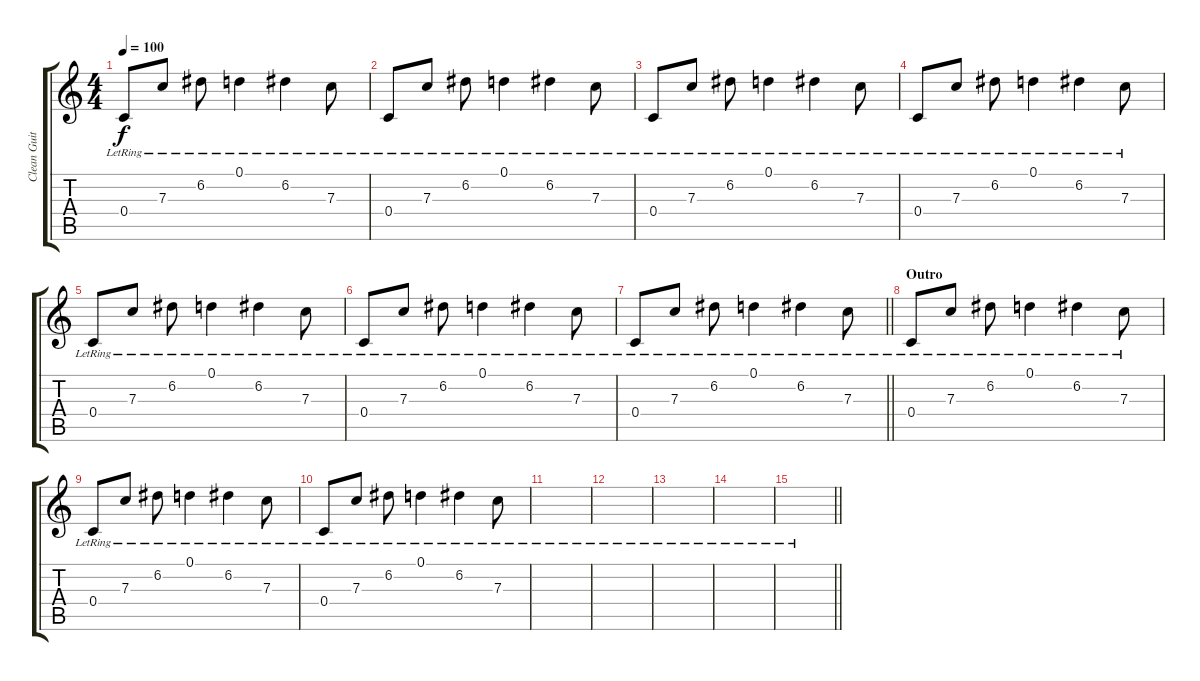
\track ("Clean Guitar + Fills" "Clean Guit") {instrument acousticguitarsteel}
\staff {score tabs}
\tuning (D4 A3 F3 C3 G2 D2) {hide}
\ts (4 4)
\tempo 100
\clef g2
\ks c
0.4{lr}.8{dy f} 7.3{lr}.8 6.2{lr}.8 0.1{lr}.4 6.2{lr}.4 7.3{lr}.8 |
0.4{lr}.8 7.3{lr}.8 6.2{lr}.8 0.1{lr}.4 6.2{lr}.4 7.3{lr}.8 |
0.4{lr}.8 7.3{lr}.8 6.2{lr}.8 0.1{lr}.4 6.2{lr}.4 7.3{lr}.8 |
0.4{lr}.8 7.3{lr}.8 6.2{lr}.8 0.1{lr}.4 6.2{lr}.4 7.3{lr}.8 |
0.4{lr}.8 7.3{lr}.8 6.2{lr}.8 0.1{lr}.4 6.2{lr}.4 7.3{lr}.8 |
0.4{lr}.8 7.3{lr}.8 6.2{lr}.8 0.1{lr}.4 6.2{lr}.4 7.3{lr}.8 |
\barLineRight lightlight
0.4{lr}.8 7.3{lr}.8 6.2{lr}.8 0.1{lr}.4 6.2{lr}.4 7.3{lr}.8 |
\section ("" "Outro")
0.4{lr}.8 7.3{lr}.8 6.2{lr}.8 0.1{lr}.4 6.2{lr}.4 7.3{lr}.8 |
0.4{lr}.8 7.3{lr}.8 6.2{lr}.8 0.1{lr}.4 6.2{lr}.4 7.3{lr}.8 |
0.4{lr}.8 7.3{lr}.8 6.2{lr}.8 0.1{lr}.4 6.2{lr}.4 7.3{lr}.8 |
|
|
|
|
\barLineRight lightlight
